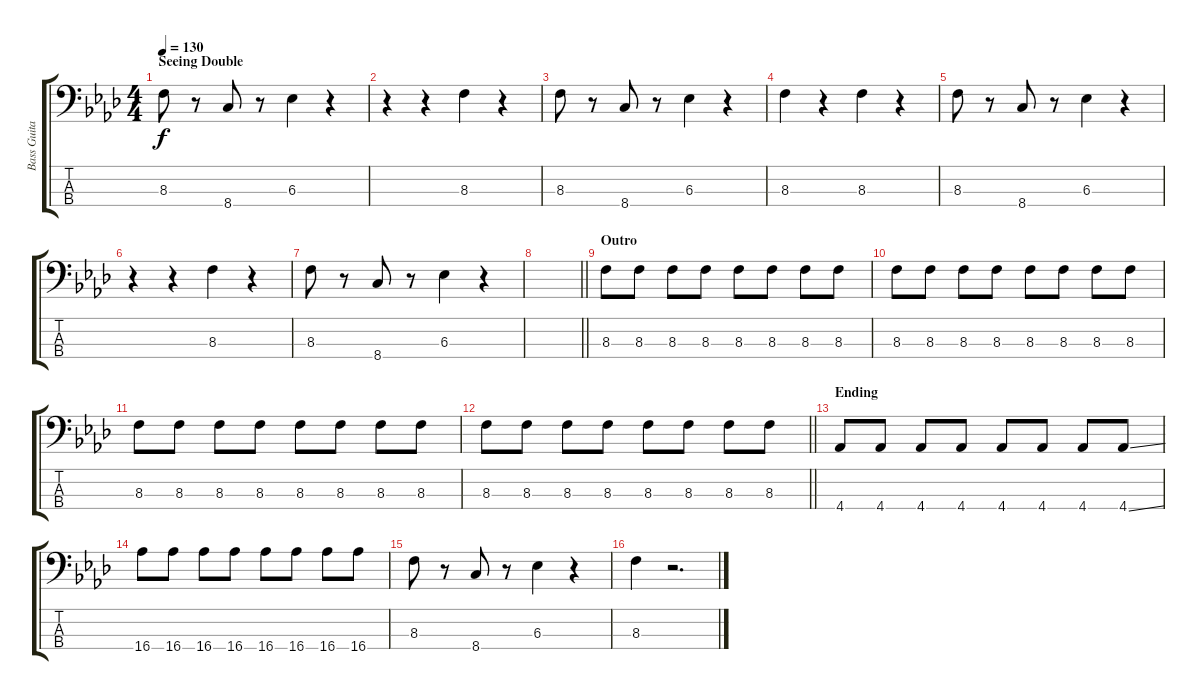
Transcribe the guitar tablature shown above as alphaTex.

\track ("Bass Guitar" "Bass Guita") {instrument electricbasspick}
\staff {score tabs}
\tuning (G2 D2 A1 E1) {hide}
\ts (4 4)
\section ("" "Seeing Double")
\tempo 130
\clef f4
\ks fminor
8.3.8{dy f} r.8 8.4.8 r.8 6.3.4 r.4 |
r.4 r.4 8.3.4 r.4 |
8.3.8 r.8 8.4.8 r.8 6.3.4 r.4 |
8.3.4 r.4 8.3.4 r.4 |
8.3.8 r.8 8.4.8 r.8 6.3.4 r.4 |
r.4 r.4 8.3.4 r.4 |
8.3.8 r.8 8.4.8 r.8 6.3.4 r.4 |
\barLineRight lightlight
|
\section ("" "Outro")
8.3.8 8.3.8 8.3.8 8.3.8 8.3.8 8.3.8 8.3.8 8.3.8 |
8.3.8 8.3.8 8.3.8 8.3.8 8.3.8 8.3.8 8.3.8 8.3.8 |
8.3.8 8.3.8 8.3.8 8.3.8 8.3.8 8.3.8 8.3.8 8.3.8 |
\barLineRight lightlight
8.3.8 8.3.8 8.3.8 8.3.8 8.3.8 8.3.8 8.3.8 8.3.8 |
\section ("" "Ending")
4.4.8 4.4.8 4.4.8 4.4.8 4.4.8 4.4.8 4.4.8 4.4{ss}.8 |
16.4.8 16.4.8 16.4.8 16.4.8 16.4.8 16.4.8 16.4.8 16.4.8 |
8.3.8 r.8 8.4.8 r.8 6.3.4 r.4 |
8.3.4 r.2{d}
